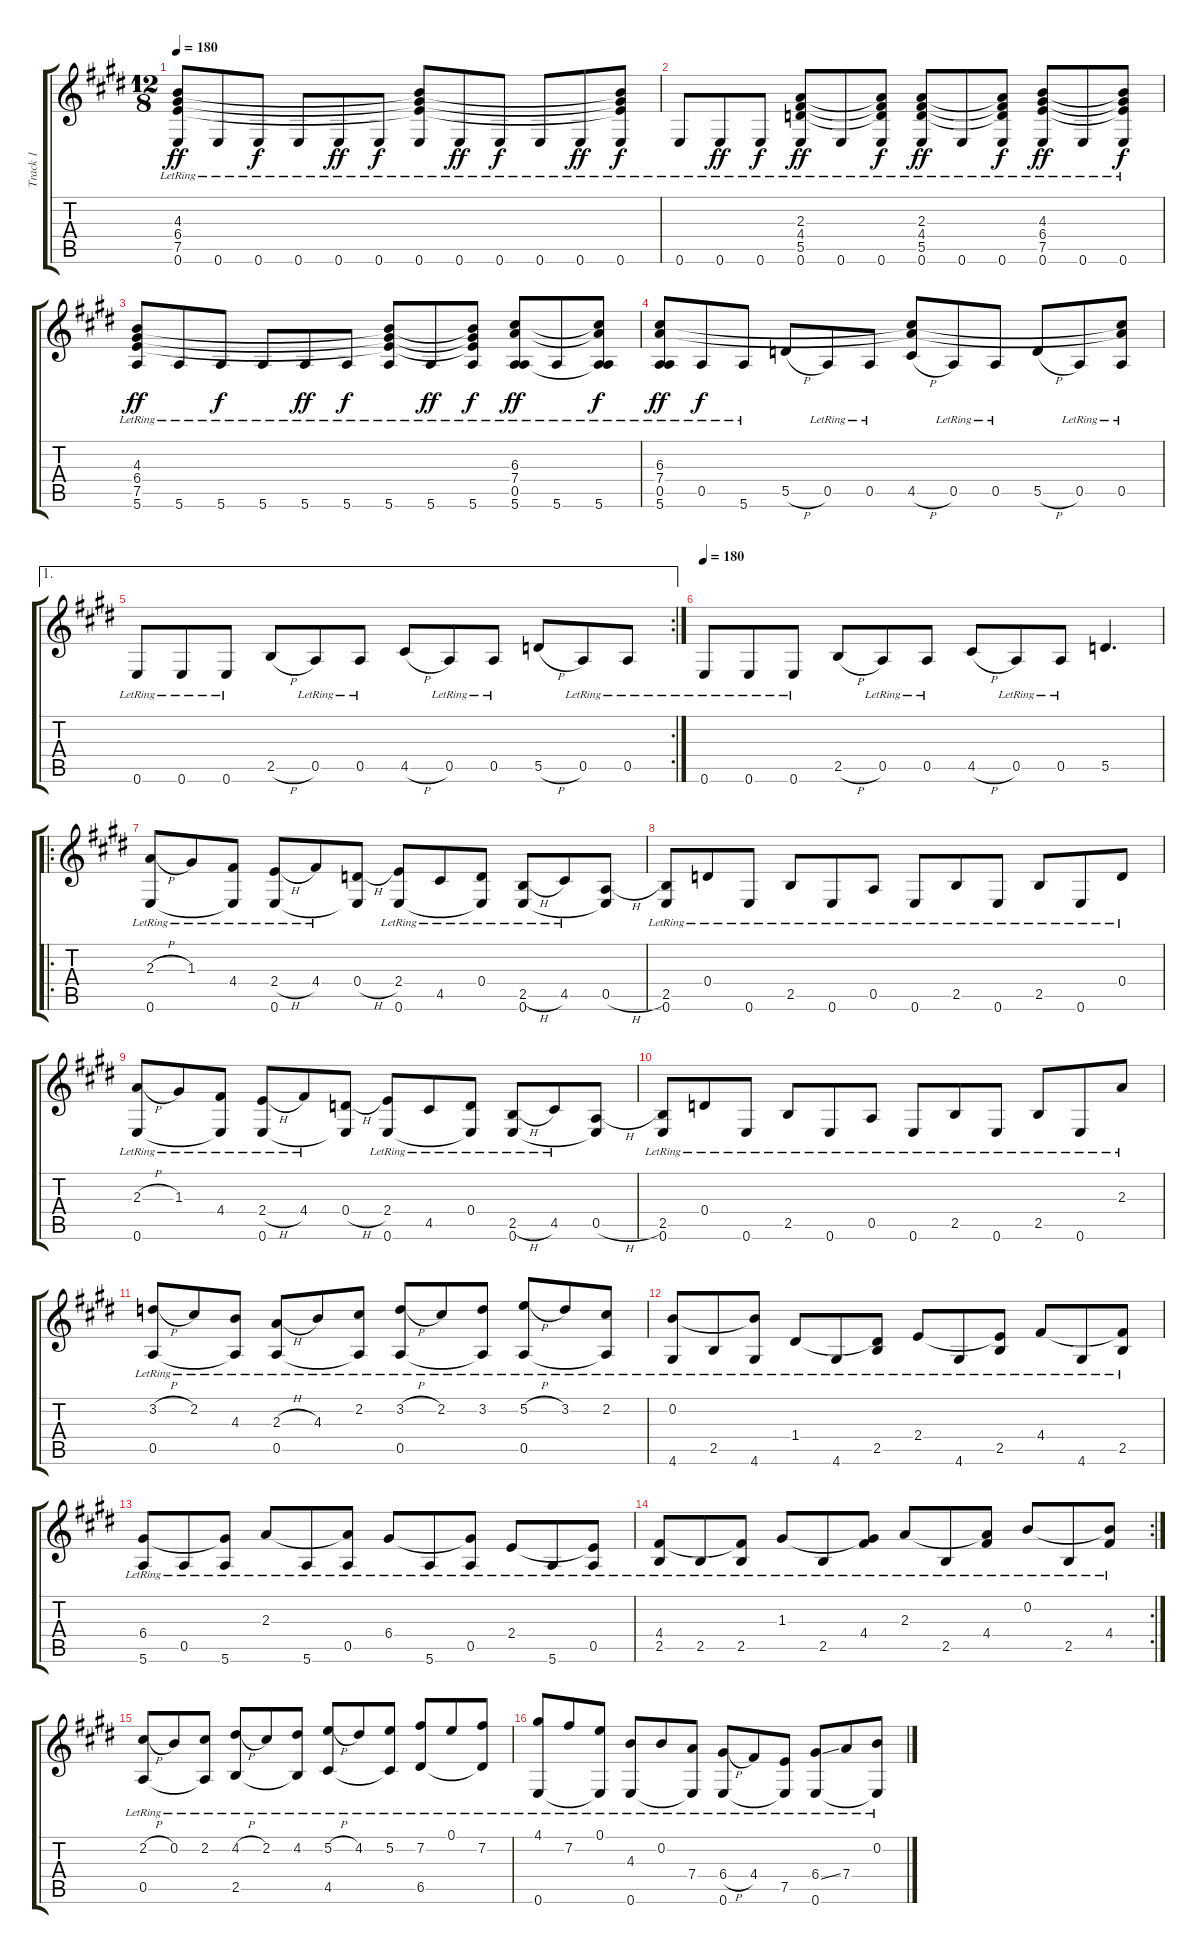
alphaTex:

\track ("Track 1" "Track 1") {instrument acousticguitarsteel}
\staff {score tabs}
\tuning (E4 B3 G3 D3 A2 E2) {hide}
\ts (12 8)
\tempo 180
\clef g2
\ks e
(4.3{lr} 6.4{lr} 7.5{lr} 0.6{lr}).8{dy ff} 0.6{lr}.8 0.6{lr}.8{dy f} 0.6{lr}.8 0.6{lr}.8{dy ff} 0.6{lr}.8{dy f} (4.3{t} 6.4{t} 7.5{t} 0.6{lr}).8 0.6{lr}.8{dy ff} 0.6{lr}.8{dy f} 0.6{lr}.8 0.6{lr}.8{dy ff} (4.3{t} 6.4{t} 7.5{t} 0.6{lr}).8{dy f} |
0.6{lr}.8 0.6{lr}.8{dy ff} 0.6{lr}.8{dy f} (2.3{lr} 4.4{lr} 5.5{lr} 0.6{lr}).8{dy ff} 0.6{lr}.8 (2.3{t} 4.4{t} 5.5{t} 0.6{lr}).8{dy f} (2.3{lr} 4.4{lr} 5.5{lr} 0.6{lr}).8{dy ff} 0.6{lr}.8 (2.3{t} 4.4{t} 5.5{t} 0.6{lr}).8{dy f} (4.3{lr} 6.4{lr} 7.5{lr} 0.6{lr}).8{dy ff} 0.6{lr}.8 (4.3{t} 6.4{t} 7.5{t} 0.6{lr}).8{dy f} |
(4.3{lr} 6.4{lr} 7.5{lr} 5.6{lr}).8{dy ff} 5.6{lr}.8 5.6{lr}.8{dy f} 5.6{lr}.8 5.6{lr}.8{dy ff} 5.6{lr}.8{dy f} (4.3{t} 6.4{t} 7.5{t} 5.6{lr}).8 5.6{lr}.8{dy ff} (4.3{t} 6.4{t} 7.5{t} 5.6{lr}).8{dy f} (6.3{lr} 7.4{lr} 0.5{lr} 5.6{lr}).8{dy ff} 5.6{lr}.8 (6.3{t} 7.4{t} 0.5{t} 5.6{lr}).8{dy f} |
(6.3{lr} 7.4{lr} 0.5{lr} 5.6{lr}).8{dy ff} 0.5{lr}.8{dy f} 5.6{lr}.8 5.5{h}.8 0.5{lr}.8 0.5{lr}.8 (6.3{t} 7.4{t} 4.5{h}).8 0.5{lr}.8 0.5{lr}.8 5.5{h}.8 0.5{lr}.8 (6.3{t} 7.4{t} 0.5{lr}).8 |
\ae 1
\rc 2
0.6{lr}.8 0.6{lr}.8 0.6{lr}.8 2.5{h}.8 0.5{lr}.8 0.5{lr}.8 4.5{h}.8 0.5{lr}.8 0.5{lr}.8 5.5{h}.8 0.5{lr}.8 0.5{lr}.8 |
\tempo 180
0.6{lr}.8 0.6{lr}.8 0.6{lr}.8 2.5{h}.8 0.5{lr}.8 0.5{lr}.8 4.5{h}.8 0.5{lr}.8 0.5{lr}.8 5.5.4{d} |
\ro
(2.3{h} 0.6{lr}).8 1.3{lr}.8 (4.4{lr} 0.6{t}).8 (2.4{h} 0.6{lr}).8 4.4{lr}.8 (0.4{h} 0.6{t}).8 (2.4{lr} 0.6{lr}).8 4.5{lr}.8 (0.4{lr} 0.6{t}).8 (2.5{h} 0.6{lr}).8 4.5{lr}.8 (0.5{h} 0.6{t}).8 |
(2.5{lr} 0.6{lr}).8 0.4{lr}.8 0.6{lr}.8 2.5{lr}.8 0.6{lr}.8 0.5{lr}.8 0.6{lr}.8 2.5{lr}.8 0.6{lr}.8 2.5{lr}.8 0.6{lr}.8 0.4{lr}.8 |
(2.3{h} 0.6{lr}).8 1.3{lr}.8 (4.4{lr} 0.6{t}).8 (2.4{h} 0.6{lr}).8 4.4{lr}.8 (0.4{h} 0.6{t}).8 (2.4{lr} 0.6{lr}).8 4.5{lr}.8 (0.4{lr} 0.6{t}).8 (2.5{h} 0.6{lr}).8 4.5{lr}.8 (0.5{h} 0.6{t}).8 |
(2.5{lr} 0.6{lr}).8 0.4{lr}.8 0.6{lr}.8 2.5{lr}.8 0.6{lr}.8 0.5{lr}.8 0.6{lr}.8 2.5{lr}.8 0.6{lr}.8 2.5{lr}.8 0.6{lr}.8 2.3{lr}.8 |
(3.2{h} 0.5{lr}).8 2.2{lr}.8 (4.3{lr} 0.5{t}).8 (2.3{h} 0.5{lr}).8 4.3{lr}.8 (2.2{lr} 0.5{t}).8 (3.2{h} 0.5{lr}).8 2.2{lr}.8 (3.2{lr} 0.5{t}).8 (5.2{h} 0.5{lr}).8 3.2{lr}.8 (2.2{lr} 0.5{t}).8 |
(0.2{lr} 4.6{lr}).8 2.5{lr}.8 (0.2{t} 4.6{lr}).8 1.4{lr}.8 4.6{lr}.8 (1.4{t} 2.5{lr}).8 2.4{lr}.8 4.6{lr}.8 (2.4{t} 2.5{lr}).8 4.4{lr}.8 4.6{lr}.8 (4.4{t} 2.5{lr}).8 |
(6.4{lr} 5.6{lr}).8 0.5{lr}.8 (6.4{t} 5.6{lr}).8 2.3{lr}.8 5.6{lr}.8 (2.3{t} 0.5{lr}).8 6.4{lr}.8 5.6{lr}.8 (6.4{t} 0.5{lr}).8 2.4{lr}.8 5.6{lr}.8 (2.4{t} 0.5{lr}).8 |
\rc 2
(4.4{lr} 2.5{lr}).8 2.5{lr}.8 (4.4{t} 2.5{lr}).8 1.3{lr}.8 2.5{lr}.8 (1.3{t} 4.4{lr}).8 2.3{lr}.8 2.5{lr}.8 (2.3{t} 4.4{lr}).8 0.2{lr}.8 2.5{lr}.8 (0.2{t} 4.4{lr}).8 |
(2.2{h} 0.5{lr}).8 0.2{lr}.8 (2.2{lr} 0.5{t}).8 (4.2{h} 2.5{lr}).8 2.2{lr}.8 (4.2{lr} 2.5{t}).8 (5.2{h} 4.5{lr}).8 4.2{lr}.8 (5.2{lr} 4.5{t}).8 (7.2{lr} 6.5{lr}).8 0.1{lr}.8 (7.2{lr} 6.5{t}).8 |
(4.1{lr} 0.6{lr}).8 7.2{lr}.8 (0.1{lr} 0.6{t}).8 (4.3{lr} 0.6{lr}).8 0.2{lr}.8 (7.4{lr} 0.6{t}).8 (6.4{h} 0.6{lr}).8 4.4{lr}.8 (7.5{lr} 0.6{t}).8 (6.4{ss} 0.6{lr}).8 7.4{lr}.8 (0.2{lr} 0.6{t}).8
